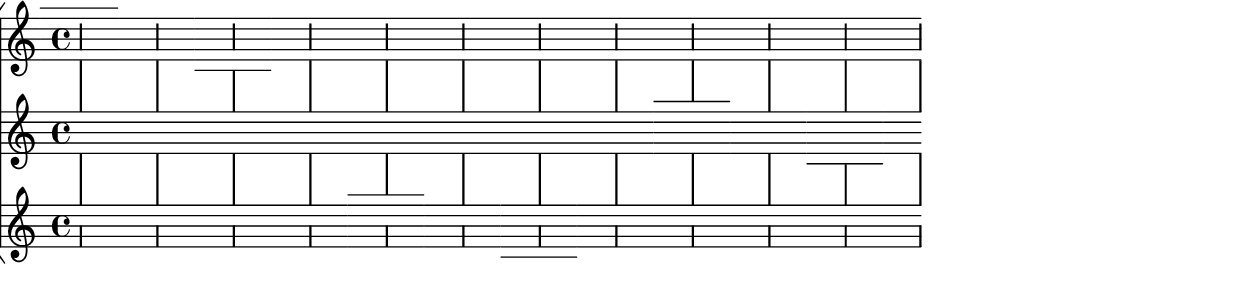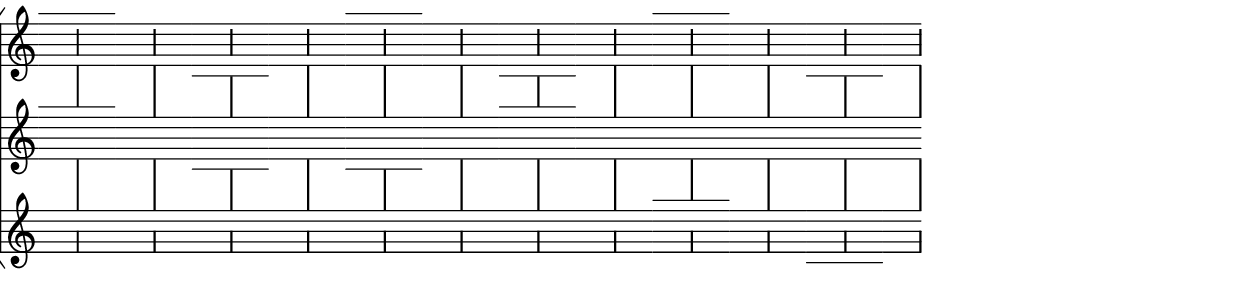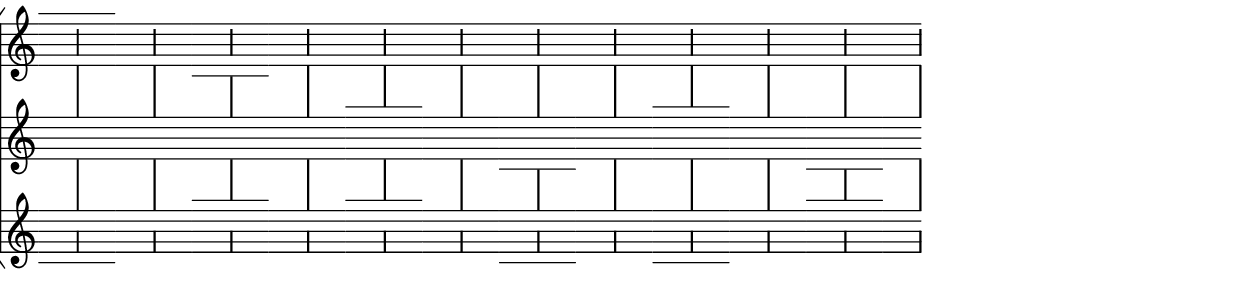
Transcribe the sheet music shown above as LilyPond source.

%% Generated by lilypond-book
%% Options: [exampleindent=10.16\mm,indent=0\mm,line-width=160\mm,paper-height=845.047\pt,paper-width=597.508\pt,papersize='(cons (* 597.508 pt) (* 845.047 pt))]
\include "lilypond-book-preamble.ly"


% ****************************************************************
% Start cut-&-pastable-section
% ****************************************************************

#(ly:set-option 'eps-box-padding 3.000000)



\paper {
  #(set-paper-size '(cons (* 597.508 pt) (* 845.047 pt)))
  indent = 0\mm
  line-width = 160\mm
  % offset the left padding, also add 1mm as lilypond creates cropped
  % images with a little space on the right
  line-width = #(- line-width (* mm  3.000000) (* mm 1))
}

\layout {
  
}




% ****************************************************************
% ly snippet:
% ****************************************************************
\sourcefilename "/lilypond-2.25.16/input/regression/bar-extent.ly"
\sourcefileline 0
\header {
   texidoc = "Bar line extent can be customised and the customised value
   must be respected when staff symbol is changed temporarily (e.g. to
   simulate ledger lines of renaissance prints and manuscripts);
   moreover, span bars should not enter the staves."
}


\version "2.17.6"

ledgerUp =
{
  s2
  \stopStaff
  \override Staff.StaffSymbol.line-positions = #'(-4 -2 0 2 4 6)
  \startStaff
  s2
  \noBreak
  s2
  \stopStaff
  \revert Staff.StaffSymbol.line-positions
  \startStaff
  s2
}

ledgerDown =
{
  s2
  \stopStaff
  \override Staff.StaffSymbol.line-positions = #'(-6 -4 -2 0 2 4)
  \startStaff
  s1
  \stopStaff
  \revert Staff.StaffSymbol.line-positions
  \startStaff
  s2
}

\new StaffGroup
<<
  \new Staff \with
  {
    \override BarLine.bar-extent = #'(-1 . 1.5)
  }
  {
    \ledgerUp \ledgerDown
    s1*4
    s1*4
    \ledgerUp \ledgerDown
    \ledgerUp \ledgerDown
    \ledgerUp \ledgerDown
    \ledgerUp \ledgerDown
    s1*4
    s1*4
  }

  \new Staff \with
  {
    \override BarLine.bar-extent = #'(0 . 0)
  }
  {
    s1*4
    s1*4
    \ledgerUp \ledgerDown
    \ledgerUp \ledgerDown
    \ledgerDown \ledgerUp
    s1*4
    s1*4
    \ledgerUp \ledgerDown
    \ledgerUp \ledgerDown
  }

  \new Staff \with
  {
    \override BarLine.bar-extent = #'(-2 . 0)
  }
  {
    s1*4
    \ledgerUp \ledgerDown
    s1*4
    s1*4
    s1*4
    \ledgerUp \ledgerDown
    \ledgerDown \ledgerUp
    \ledgerUp \ledgerDown
    \ledgerDown \ledgerUp
  }
>>



% ****************************************************************
% end ly snippet
% ****************************************************************
